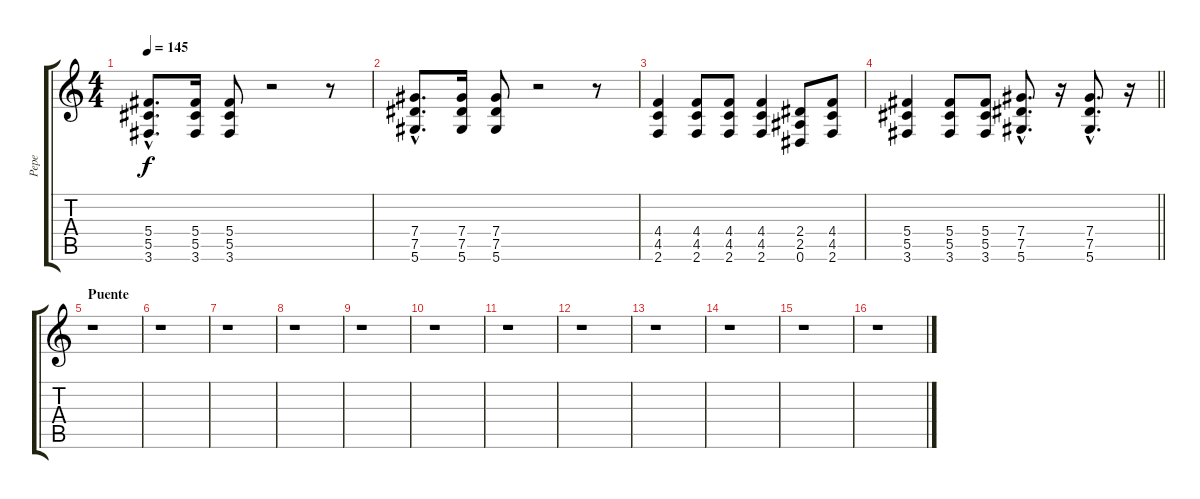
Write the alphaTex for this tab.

\track ("Pepe" "Pepe") {instrument distortionguitar}
\staff {score tabs}
\tuning (Eb4 Bb3 Gb3 Db3 Ab2 Eb2) {hide}
\ts (4 4)
\tempo 145
\clef g2
\ks c
(5.4{hac} 5.5{hac} 3.6{hac}).8{d dy f} (5.4 5.5 3.6).16 (5.4 5.5 3.6).8 r.2 r.8 |
(7.4{hac} 7.5{hac} 5.6{hac}).8{d} (7.4 7.5 5.6).16 (7.4 7.5 5.6).8 r.2 r.8 |
(4.4 4.5 2.6).4 (4.4 4.5 2.6).8 (4.4 4.5 2.6).8 (4.4 4.5 2.6).4 (2.4 2.5 0.6).8 (4.4 4.5 2.6).8 |
\barLineRight lightlight
(5.4 5.5 3.6).4 (5.4 5.5 3.6).8 (5.4 5.5 3.6).8 (7.4{hac} 7.5{hac} 5.6{hac}).8{d} r.16 (7.4{hac} 7.5{hac} 5.6{hac}).8{d} r.16 |
\section ("" "Puente")
r.1 |
r.1 |
r.1 |
r.1 |
r.1 |
r.1 |
r.1 |
r.1 |
r.1 |
r.1 |
r.1 |
r.1
